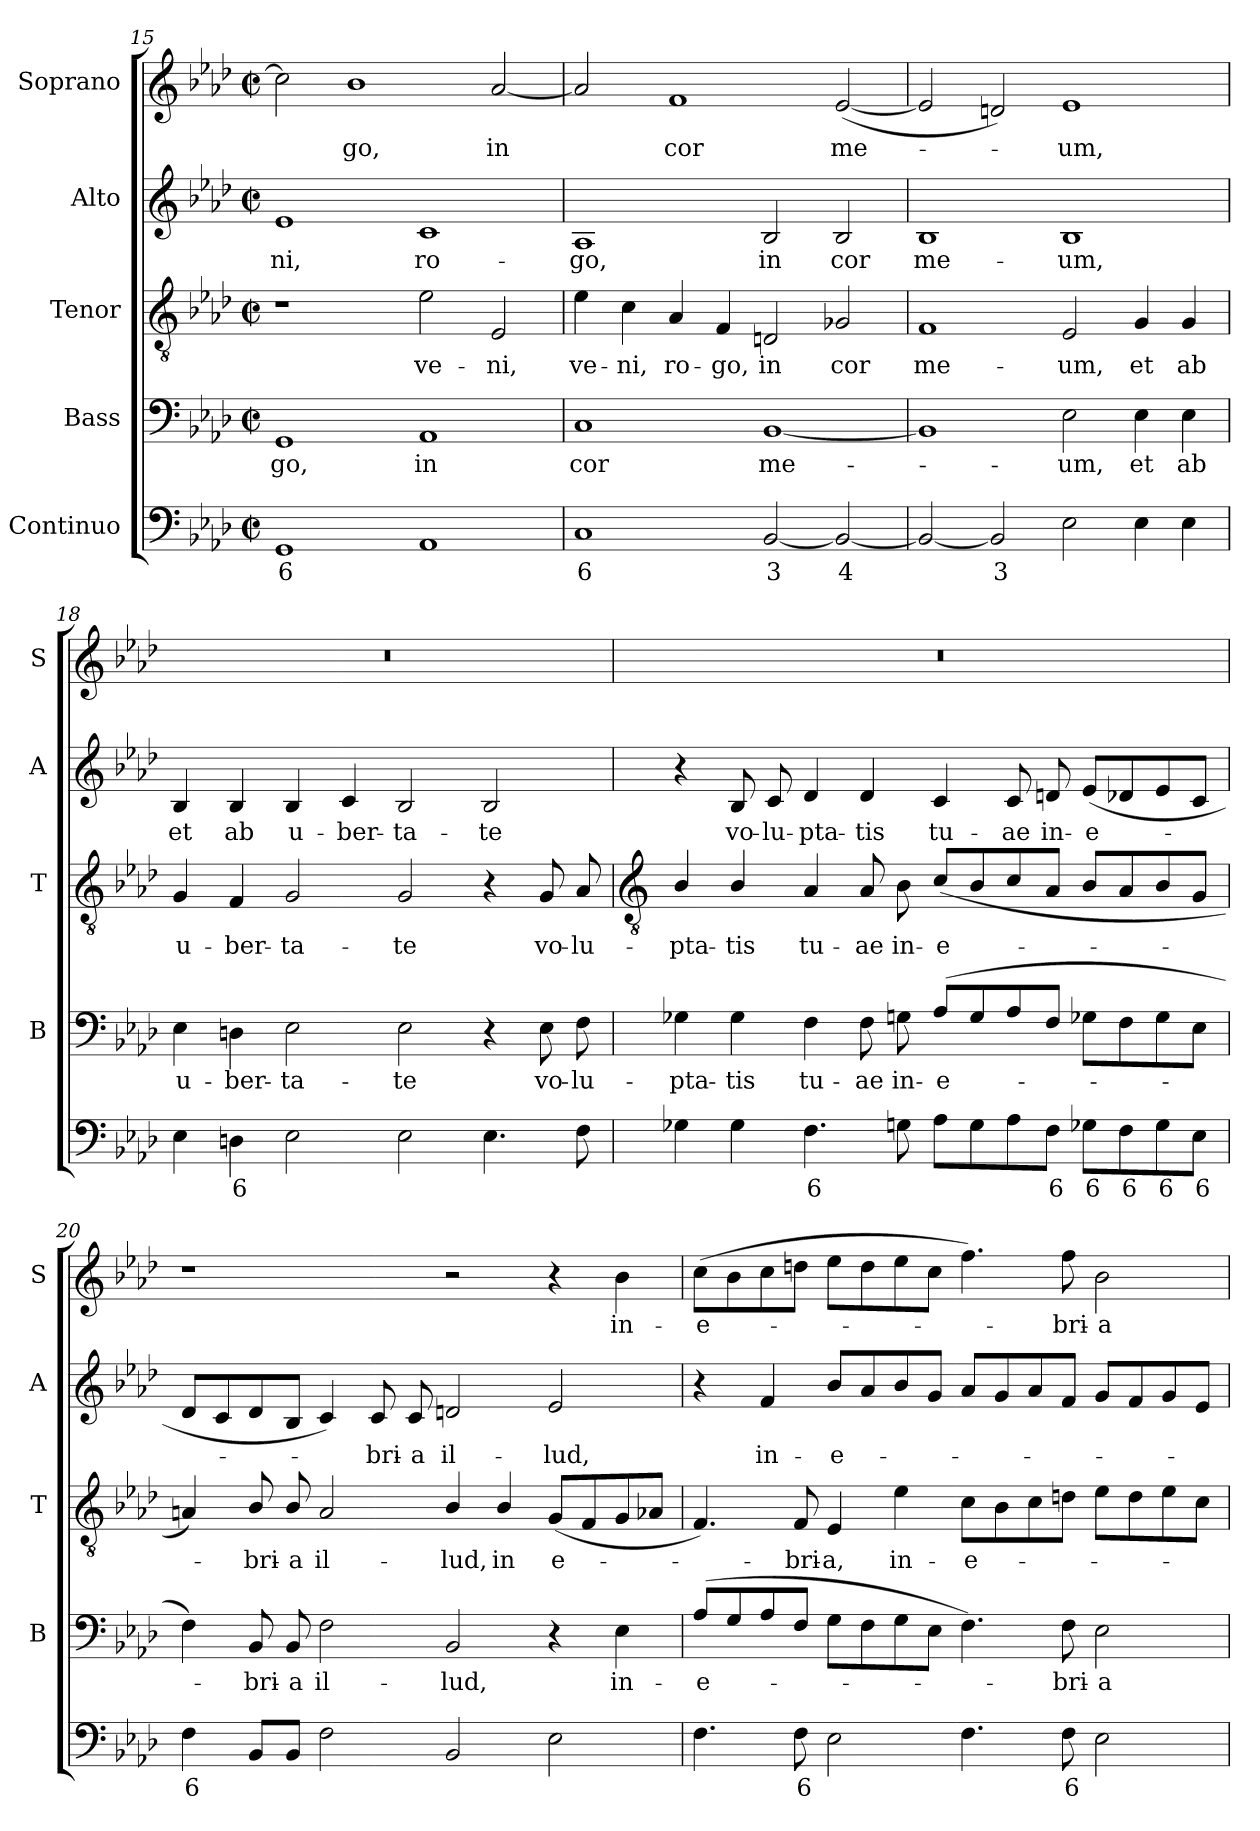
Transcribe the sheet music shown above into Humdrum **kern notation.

**kern	**text	**kern	**text	**kern	**text	**kern	**text	**kern	**text
*part5	*part5	*part4	*part4	*part3	*part3	*part2	*part2	*part1	*part1
*staff5	*staff5	*staff4	*staff4	*staff3	*staff3	*staff2	*staff2	*staff1	*staff1
*I"Continuo	*	*I"Bass	*	*I"Tenor	*	*I"Alto	*	*I"Soprano	*
*	*	*I'B	*	*I'T	*	*I'A	*	*I'S	*
!!LO:LB:g=z
*clefF4	*	*clefF4	*	*clefGv2	*	*clefG2	*	*clefG2	*
*k[b-e-a-d-]	*	*k[b-e-a-d-]	*	*k[b-e-a-d-]	*	*k[b-e-a-d-]	*	*k[b-e-a-d-]	*
*A-:	*	*A-:	*	*A-:	*	*A-:	*	*A-:	*
*M4/2	*	*M4/2	*	*M4/2	*	*M4/2	*	*M4/2	*
*met(c|)	*	*met(c|)	*	*met(c|)	*	*met(c|)	*	*met(c|)	*
=15	=15	=15	=15	=15	=15	=15	=15	=15	=15
!	!LO:LY:b	!	!LO:LY:b	!	!	!	!LO:LY:b	!	!
1GG	6	1GG	-go,	1r	.	1e-	-ni,	2cc]	.
!	!	!	!	!	!	!	!	!	!LO:LY:b
.	.	.	.	.	.	.	.	1b-	go,
!	!	!	!LO:LY:b	!	!LO:LY:b	!	!LO:LY:b	!	!
1AA-	.	1AA-	in	2e-	ve-	1c	ro-	.	.
!	!	!	!	!	!LO:LY:b	!	!	!	!LO:LY:b
.	.	.	.	2E-	-ni,	.	.	[2a-	in
=16	=16	=16	=16	=16	=16	=16	=16	=16	=16
!	!LO:LY:b	!	!LO:LY:b	!	!LO:LY:b	!	!LO:LY:b	!	!
1C	6	1C	cor	4e-	ve-	1A-	-go,	2a-]	.
!	!	!	!	!	!LO:LY:b	!	!	!	!
.	.	.	.	4c	-ni,	.	.	.	.
!	!	!	!	!	!LO:LY:b	!	!	!	!LO:LY:b
.	.	.	.	4A-	ro-	.	.	1f	cor
!	!	!	!	!	!LO:LY:b	!	!	!	!
.	.	.	.	4F	-go,	.	.	.	.
!	!LO:LY:b	!	!LO:LY:b	!	!LO:LY:b	!	!LO:LY:b	!	!
[2BB-	3	[1BB-	me-	2Dn	in	2B-	in	.	.
!	!LO:LY:b	!	!	!	!LO:LY:b	!	!LO:LY:b	!	!LO:LY:b
2BB-_	4	.	.	2G-X	cor	2B-	cor	(<[2e-	me-
=17	=17	=17	=17	=17	=17	=17	=17	=17	=17
!	!	!	!	!	!LO:LY:b	!	!LO:LY:b	!	!
2BB-_	.	1BB-]	.	1F	me-	1B-	me-	2e-]	.
!	!LO:LY:b	!	!	!	!	!	!	!	!
2BB-]	3	.	.	.	.	.	.	2dn)	.
!	!	!	!LO:LY:b	!	!LO:LY:b	!	!LO:LY:b	!	!LO:LY:b
2E-	.	2E-	um,	2E-	-um,	1B-	-um,	1e-	um,
!	!	!	!LO:LY:b	!	!LO:LY:b	!	!	!	!
4E-	.	4E-	et	4G	et	.	.	.	.
!	!	!	!LO:LY:b	!	!LO:LY:b	!	!	!	!
4E-	.	4E-	ab	4G	ab	.	.	.	.
=18	=18	=18	=18	=18	=18	=18	=18	=18	=18
!	!	!	!LO:LY:b	!	!LO:LY:b	!	!LO:LY:b	!	!
4E-	.	4E-	u-	4G	u-	4B-	et	0r	.
!	!LO:LY:b	!	!LO:LY:b	!	!LO:LY:b	!	!LO:LY:b	!	!
4Dn	6	4Dn	-ber-	4F	-ber-	4B-	ab	.	.
!	!	!	!LO:LY:b	!	!LO:LY:b	!	!LO:LY:b	!	!
2E-	.	2E-	-ta-	2G	-ta-	4B-	u-	.	.
!	!	!	!	!	!	!	!LO:LY:b	!	!
.	.	.	.	.	.	4c	-ber-	.	.
!	!	!	!LO:LY:b	!	!LO:LY:b	!	!LO:LY:b	!	!
2E-	.	2E-	-te	2G	-te	2B-	-ta-	.	.
!	!	!	!	!	!	!	!LO:LY:b	!	!
4.E-	.	4r	.	4r	.	2B-	-te	.	.
!	!	!	!LO:LY:b	!	!LO:LY:b	!	!	!	!
.	.	8E-	vo-	8G	vo-	.	.	.	.
!	!	!	!LO:LY:b	!	!LO:LY:b	!	!	!	!
8F	.	8F	-lu-	8A-	-lu-	.	.	.	.
!!LO:LB:g=z
=19	=19	=19	=19	=19	=19	=19	=19	=19	=19
*	*	*	*	*clefGv2	*	*	*	*	*
!	!	!	!LO:LY:b	!	!LO:LY:b	!	!	!	!
4G-X	.	4G-X	-pta-	4B-/	-pta-	4r	.	0r	.
!	!	!	!LO:LY:b	!	!LO:LY:b	!	!LO:LY:b	!	!
4G-	.	4G-	-tis	4B-/	-tis	8B-	vo-	.	.
!	!	!	!	!	!	!	!LO:LY:b	!	!
.	.	.	.	.	.	8c	-lu-	.	.
!	!LO:LY:b	!	!LO:LY:b	!	!LO:LY:b	!	!LO:LY:b	!	!
4.F	6	4F	tu-	4A-	tu-	4d-	-pta-	.	.
!	!	!	!LO:LY:b	!	!LO:LY:b	!	!LO:LY:b	!	!
.	.	8F	-ae	8A-	-ae	4d-	-tis	.	.
!	!	!	!LO:LY:b	!	!LO:LY:b	!	!	!	!
8Gn	.	8Gn	in-	8B-	in-	.	.	.	.
!	!	!	!LO:LY:b	!	!LO:LY:b	!	!LO:LY:b	!	!
8A-L	.	(>8A-\L	-e-	(<8c/L	-e-	4c	tu-	.	.
8G	.	8G/	.	8B-/	.	.	.	.	.
!	!	!	!	!	!	!	!LO:LY:b	!	!
8A-	.	8A-/	.	8c/	.	8c	-ae	.	.
!	!LO:LY:b	!	!	!	!	!	!LO:LY:b	!	!
8FJ	6	8F/J	.	8A-/J	.	8dn	in-	.	.
!	!LO:LY:b	!	!	!	!	!	!LO:LY:b	!	!
8G-XL	6	8G-XL	.	8B-L	.	(<8e-L	-e-	.	.
!	!LO:LY:b	!	!	!	!	!	!	!	!
8F	6	8F	.	8A-	.	8d-X	.	.	.
!	!LO:LY:b	!	!	!	!	!	!	!	!
8G-	6	8G-	.	8B-	.	8e-	.	.	.
!	!LO:LY:b	!	!	!	!	!	!	!	!
8E-J	6	8E-J	.	8GJ	.	8cJ	.	.	.
=20	=20	=20	=20	=20	=20	=20	=20	=20	=20
!	!LO:LY:b	!	!	!	!	!	!	!	!
4F	6	4F)	.	4An)	.	8d-L	.	1r	.
.	.	.	.	.	.	8c	.	.	.
!	!	!	!LO:LY:b	!	!LO:LY:b	!	!	!	!
8BB-L	.	8BB-	bri-	8B-/	bri-	8d-	.	.	.
!	!	!	!LO:LY:b	!	!LO:LY:b	!	!	!	!
8BB-J	.	8BB-	-a	8B-/	-a	8B-J	.	.	.
!	!	!	!LO:LY:b	!	!LO:LY:b	!	!	!	!
2F	.	2F	il-	2A	il-	4c)	.	.	.
!	!	!	!	!	!	!	!LO:LY:b	!	!
.	.	.	.	.	.	8c	bri-	.	.
!	!	!	!	!	!	!	!LO:LY:b	!	!
.	.	.	.	.	.	8c	-a	.	.
!	!	!	!LO:LY:b	!	!LO:LY:b	!	!LO:LY:b	!	!
2BB-	.	2BB-	-lud,	4B-/	-lud,	2dn	il-	2r	.
!	!	!	!	!	!LO:LY:b	!	!	!	!
.	.	.	.	4B-/	in	.	.	.	.
!	!	!	!	!	!LO:LY:b	!	!LO:LY:b	!	!
2E-	.	4r	.	(<8GL	e-	2e-	-lud,	4r	.
.	.	.	.	8F	.	.	.	.	.
!	!	!	!LO:LY:b	!	!	!	!	!	!LO:LY:b
.	.	4E-	in-	8G	.	.	.	4b-	in-
.	.	.	.	8A-XJ	.	.	.	.	.
=21	=21	=21	=21	=21	=21	=21	=21	=21	=21
!	!	!	!LO:LY:b	!	!	!	!	!	!LO:LY:b
4.F	.	(>8A-/L	-e-	4.F)	.	4r	.	(>8ccL	-e-
.	.	8G/	.	.	.	.	.	8b-	.
!	!	!	!	!	!	!	!LO:LY:b	!	!
.	.	8A-/	.	.	.	4f	in-	8cc	.
!	!LO:LY:b	!	!	!	!LO:LY:b	!	!	!	!
8FL	6	8FJ	.	8F	bri-	.	.	8ddnJ	.
!	!	!	!	!	!LO:LY:b	!	!LO:LY:b	!	!
2E-	.	8GL	.	4E-	-a,	8b-L	-e-	8ee-L	.
.	.	8F	.	.	.	8a-	.	8dd	.
!	!	!	!	!	!LO:LY:b	!	!	!	!
.	.	8G	.	4e-	in-	8b-	.	8ee-	.
.	.	8E-J	.	.	.	8gJ	.	8ccJ	.
!	!	!	!	!	!LO:LY:b	!	!	!	!
4.F	.	4.F)	.	8cL	-e-	8a-L	.	4.ff)	.
.	.	.	.	8B-	.	8g	.	.	.
.	.	.	.	8c	.	8a-	.	.	.
!	!LO:LY:b	!	!LO:LY:b	!	!	!	!	!	!LO:LY:b
8F	6	8F	bri-	8dnJ	.	8fJ	.	8ff	bri-
!	!	!	!LO:LY:b	!	!	!	!	!	!LO:LY:b
2E-	.	2E-	-a	8e-L	.	8gL	.	2b-	-a
.	.	.	.	8d	.	8f	.	.	.
.	.	.	.	8e-	.	8g	.	.	.
.	.	.	.	8cJ	.	8e-J	.	.	.
=	=	=	=	=	=	=	=	=	=
*-	*-	*-	*-	*-	*-	*-	*-	*-	*-
